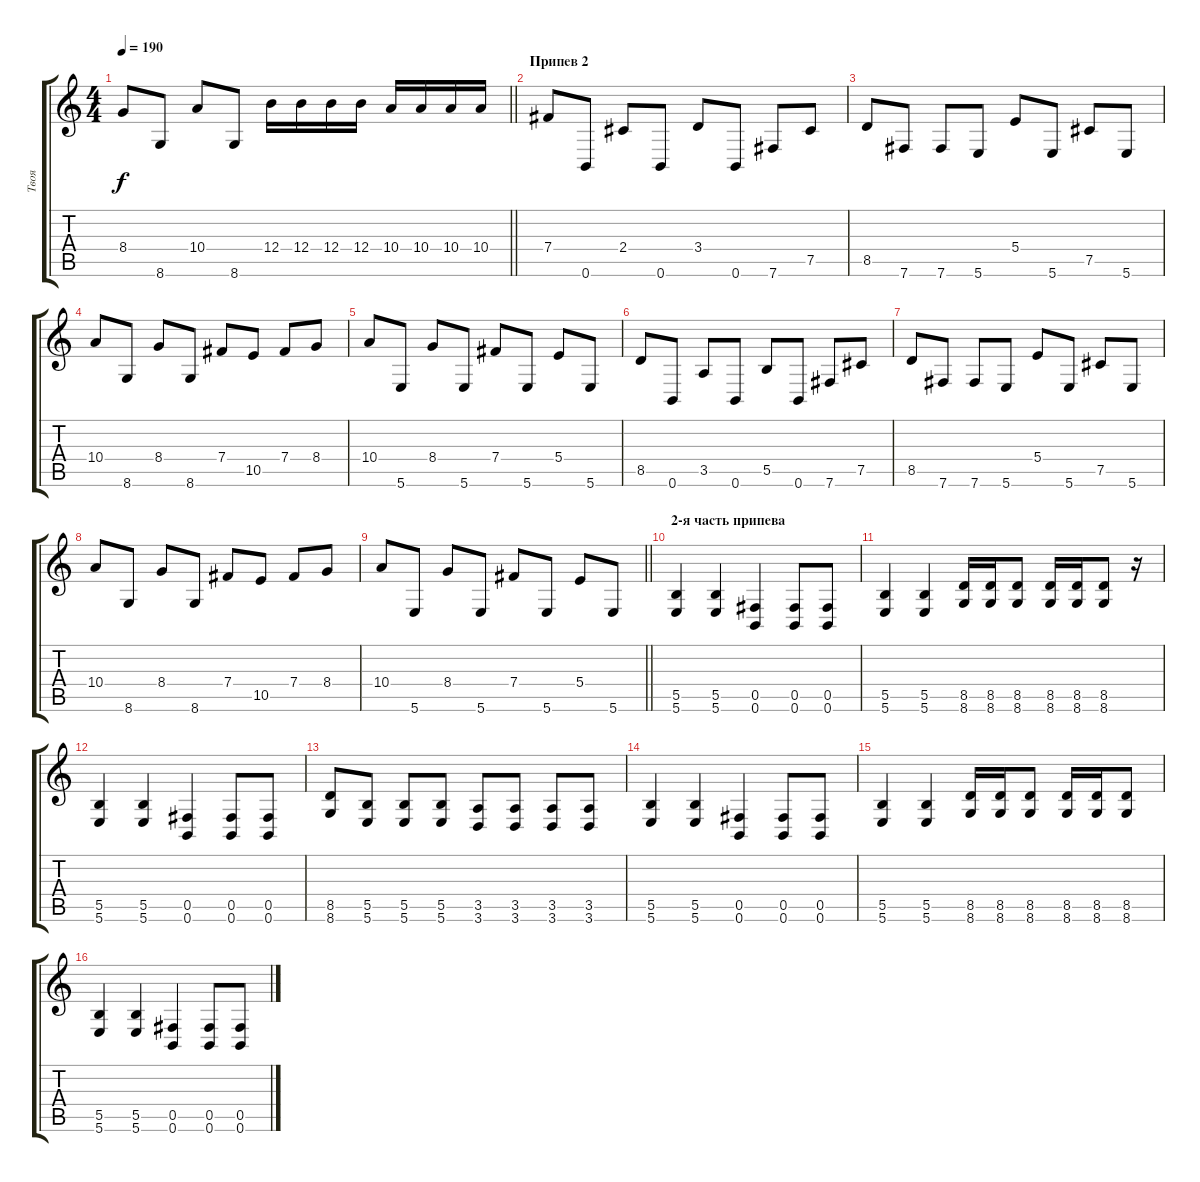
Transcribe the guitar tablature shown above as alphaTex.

\track ("Твоя" "Твоя") {instrument overdrivenguitar}
\staff {score tabs}
\tuning (Db4 Ab3 E3 B2 Gb2 B1) {hide}
\ts (4 4)
\tempo 190
\clef g2
\barLineRight lightlight
\ks c
8.4.8{dy f} 8.6.8 10.4.8 8.6.8 12.4.16 12.4.16 12.4.16 12.4.16 10.4.16 10.4.16 10.4.16 10.4.16 |
\section ("" "Припев 2")
7.4.8 0.6.8 2.4.8 0.6.8 3.4.8 0.6.8 7.6.8 7.5.8 |
8.5.8 7.6.8 7.6.8 5.6.8 5.4.8 5.6.8 7.5.8 5.6.8 |
10.4.8 8.6.8 8.4.8 8.6.8 7.4.8 10.5.8 7.4.8 8.4.8 |
10.4.8 5.6.8 8.4.8 5.6.8 7.4.8 5.6.8 5.4.8 5.6.8 |
8.5.8 0.6.8 3.5.8 0.6.8 5.5.8 0.6.8 7.6.8 7.5.8 |
8.5.8 7.6.8 7.6.8 5.6.8 5.4.8 5.6.8 7.5.8 5.6.8 |
10.4.8 8.6.8 8.4.8 8.6.8 7.4.8 10.5.8 7.4.8 8.4.8 |
\barLineRight lightlight
10.4.8 5.6.8 8.4.8 5.6.8 7.4.8 5.6.8 5.4.8 5.6.8 |
\section ("" "2-я часть припева")
(5.5 5.6).4 (5.5 5.6).4 (0.5 0.6).4 (0.5 0.6).8 (0.5 0.6).8 |
(5.5 5.6).4 (5.5 5.6).4 (8.5 8.6).16 (8.5 8.6).16 (8.5 8.6).8 (8.5 8.6).16 (8.5 8.6).16 (8.5 8.6).8 r.16 |
(5.5 5.6).4 (5.5 5.6).4 (0.5 0.6).4 (0.5 0.6).8 (0.5 0.6).8 |
(8.5 8.6).8 (5.5 5.6).8 (5.5 5.6).8 (5.5 5.6).8 (3.5 3.6).8 (3.5 3.6).8 (3.5 3.6).8 (3.5 3.6).8 |
(5.5 5.6).4 (5.5 5.6).4 (0.5 0.6).4 (0.5 0.6).8 (0.5 0.6).8 |
(5.5 5.6).4 (5.5 5.6).4 (8.5 8.6).16 (8.5 8.6).16 (8.5 8.6).8 (8.5 8.6).16 (8.5 8.6).16 (8.5 8.6).8 |
(5.5 5.6).4 (5.5 5.6).4 (0.5 0.6).4 (0.5 0.6).8 (0.5 0.6).8
